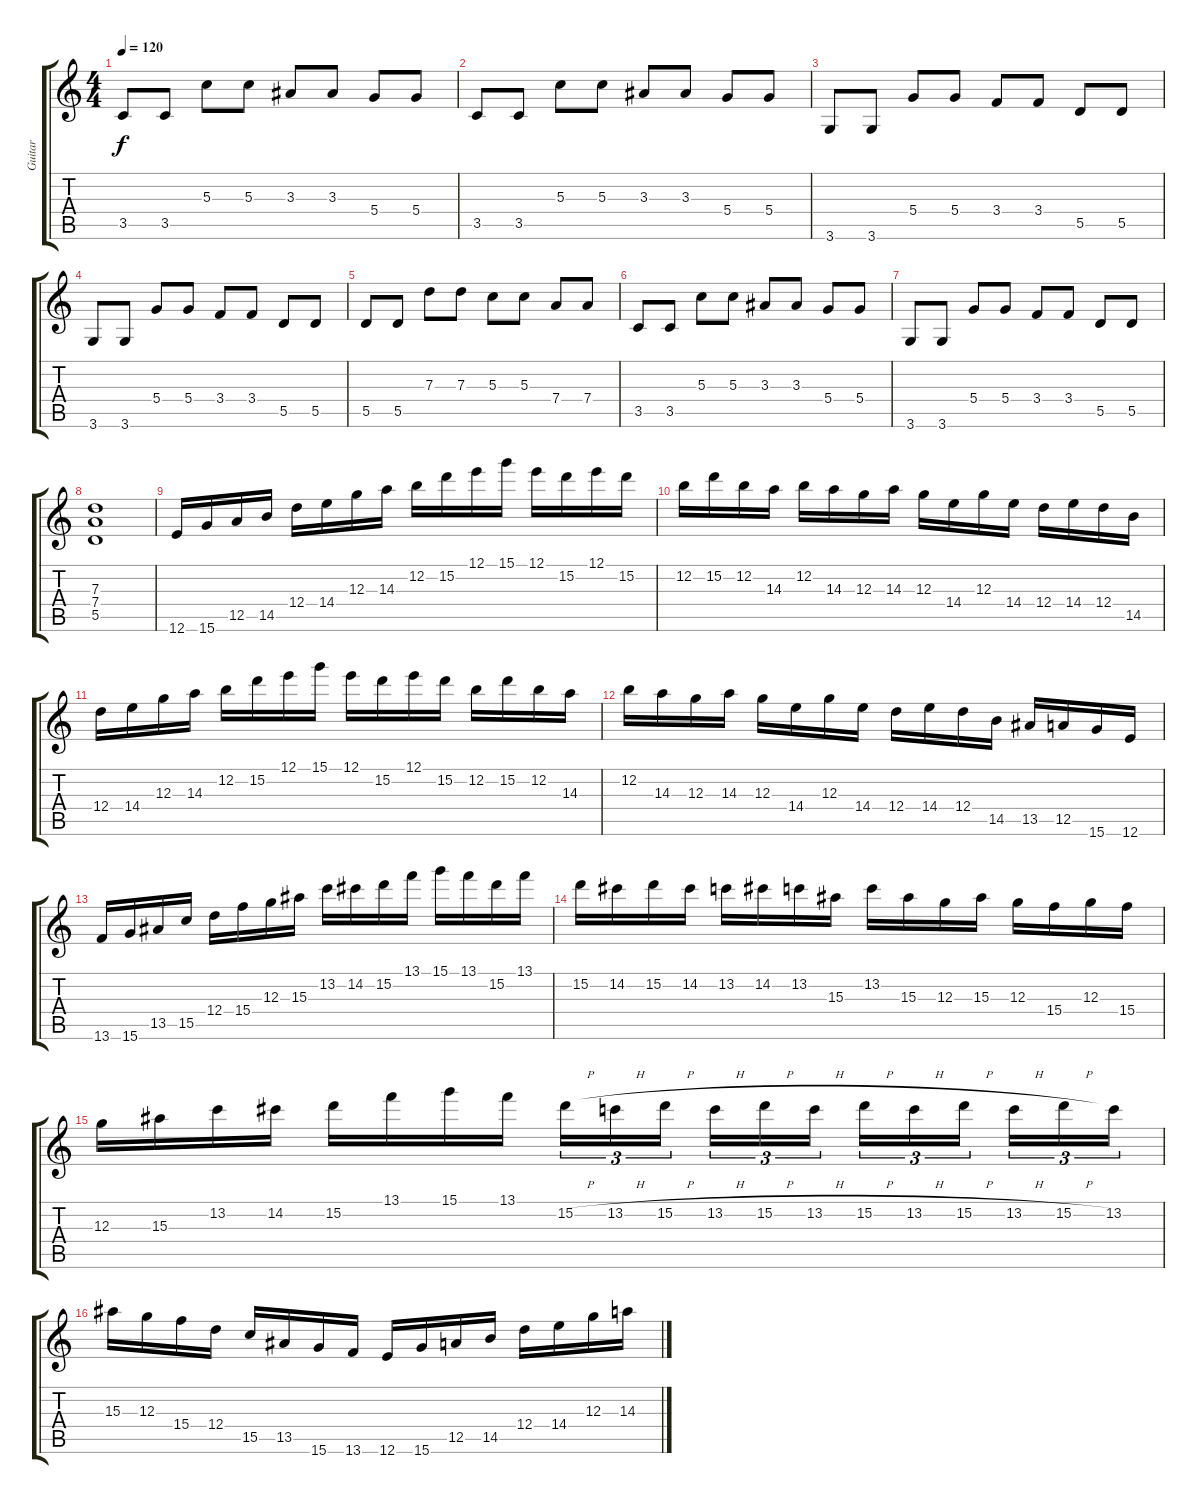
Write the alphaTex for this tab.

\track ("Guitar" "Guitar") {instrument distortionguitar}
\staff {score tabs}
\tuning (E4 B3 G3 D3 A2 E2) {hide}
\ts (4 4)
\tempo 120
\clef g2
\ks c
3.5.8{dy f} 3.5.8 5.3.8 5.3.8 3.3.8 3.3.8 5.4.8 5.4.8 |
3.5.8 3.5.8 5.3.8 5.3.8 3.3.8 3.3.8 5.4.8 5.4.8 |
3.6.8 3.6.8 5.4.8 5.4.8 3.4.8 3.4.8 5.5.8 5.5.8 |
3.6.8 3.6.8 5.4.8 5.4.8 3.4.8 3.4.8 5.5.8 5.5.8 |
5.5.8 5.5.8 7.3.8 7.3.8 5.3.8 5.3.8 7.4.8 7.4.8 |
3.5.8 3.5.8 5.3.8 5.3.8 3.3.8 3.3.8 5.4.8 5.4.8 |
3.6.8 3.6.8 5.4.8 5.4.8 3.4.8 3.4.8 5.5.8 5.5.8 |
(7.3 7.4 5.5).1 |
12.6.16 15.6.16 12.5.16 14.5.16 12.4.16 14.4.16 12.3.16 14.3.16 12.2.16 15.2.16 12.1.16 15.1.16 12.1.16 15.2.16 12.1.16 15.2.16 |
12.2.16 15.2.16 12.2.16 14.3.16 12.2.16 14.3.16 12.3.16 14.3.16 12.3.16 14.4.16 12.3.16 14.4.16 12.4.16 14.4.16 12.4.16 14.5.16 |
12.4.16 14.4.16 12.3.16 14.3.16 12.2.16 15.2.16 12.1.16 15.1.16 12.1.16 15.2.16 12.1.16 15.2.16 12.2.16 15.2.16 12.2.16 14.3.16 |
12.2.16 14.3.16 12.3.16 14.3.16 12.3.16 14.4.16 12.3.16 14.4.16 12.4.16 14.4.16 12.4.16 14.5.16 13.5.16 12.5.16 15.6.16 12.6.16 |
13.6.16 15.6.16 13.5.16 15.5.16 12.4.16 15.4.16 12.3.16 15.3.16 13.2.16 14.2.16 15.2.16 13.1.16 15.1.16 13.1.16 15.2.16 13.1.16 |
15.2.16 14.2.16 15.2.16 14.2.16 13.2.16 14.2.16 13.2.16 15.3.16 13.2.16 15.3.16 12.3.16 15.3.16 12.3.16 15.4.16 12.3.16 15.4.16 |
12.3.16 15.3.16 13.2.16 14.2.16 15.2.16 13.1.16 15.1.16 13.1.16 15.2{h}.16{tu (3 2)} 13.2{h}.16{tu (3 2)} 15.2{h}.16{tu (3 2)} 13.2{h}.16{tu (3 2)} 15.2{h}.16{tu (3 2)} 13.2{h}.16{tu (3 2)} 15.2{h}.16{tu (3 2)} 13.2{h}.16{tu (3 2)} 15.2{h}.16{tu (3 2)} 13.2{h}.16{tu (3 2)} 15.2{h}.16{tu (3 2)} 13.2.16{tu (3 2)} |
15.3.16 12.3.16 15.4.16 12.4.16 15.5.16 13.5.16 15.6.16 13.6.16 12.6.16 15.6.16 12.5.16 14.5.16 12.4.16 14.4.16 12.3.16 14.3.16
